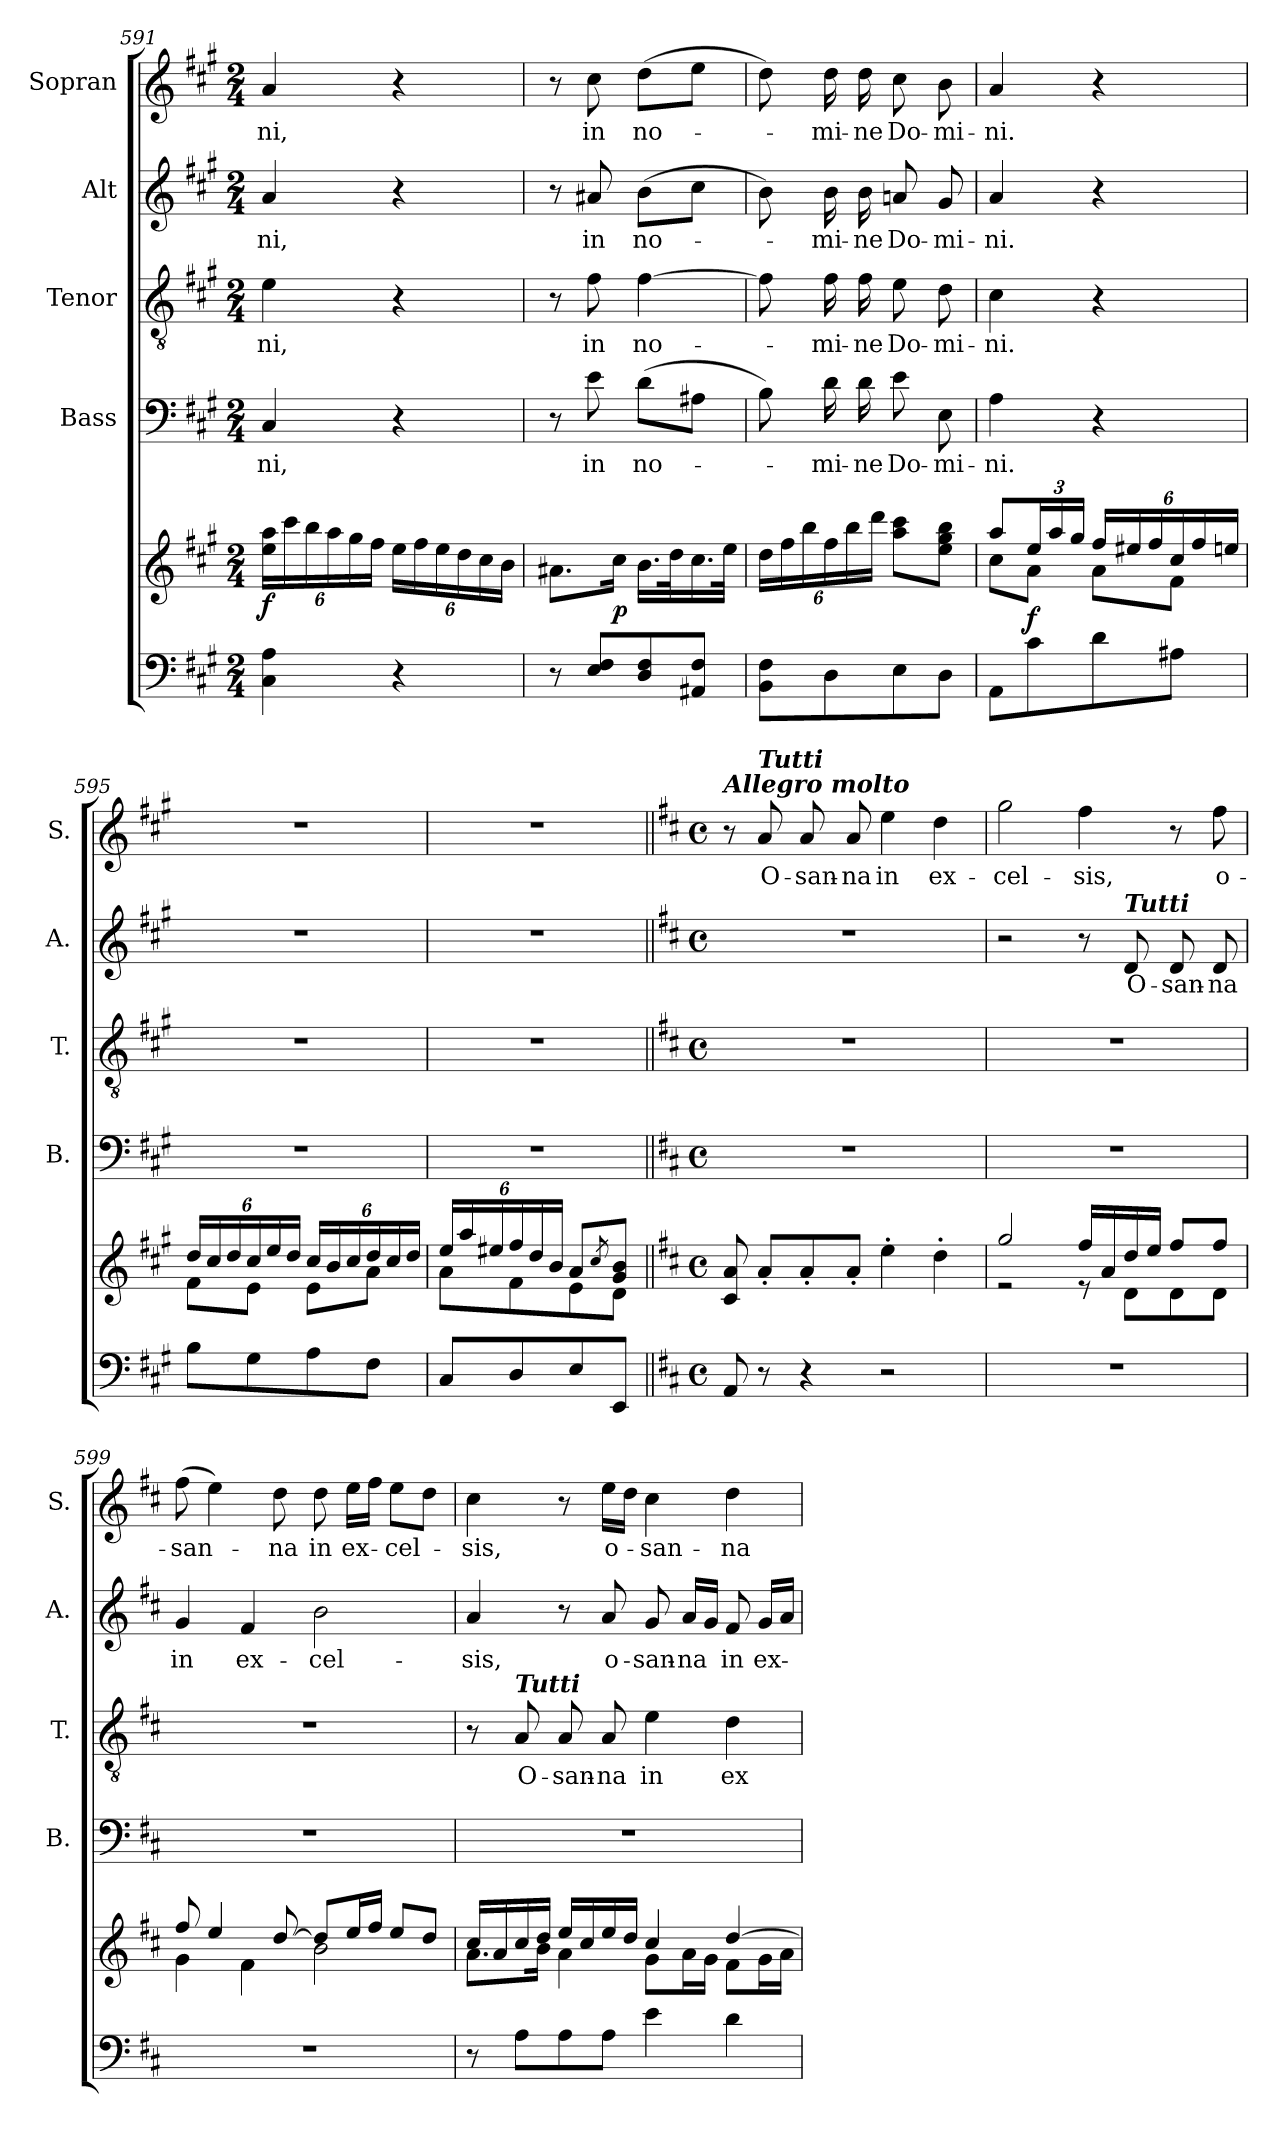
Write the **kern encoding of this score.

**kern	**kern	**dynam	**kern	**text	**kern	**text	**kern	**text	**kern	**text
*part5	*part5	*part5	*part4	*part4	*part3	*part3	*part2	*part2	*part1	*part1
*staff6	*staff5	*staff5/6	*staff4	*staff4	*staff3	*staff3	*staff2	*staff2	*staff1	*staff1
*	*	*	*I"Bass	*	*I"Tenor	*	*I"Alt	*	*I"Sopran	*
*	*	*	*I'B.	*	*I'T.	*	*I'A.	*	*I'S.	*
!!LO:PB:g=z
*clefF4	*clefG2	*	*clefF4	*	*clefGv2	*	*clefG2	*	*clefG2	*
*k[f#c#g#]	*k[f#c#g#]	*	*k[f#c#g#]	*	*k[f#c#g#]	*	*k[f#c#g#]	*	*k[f#c#g#]	*
*A:	*A:	*	*A:	*	*A:	*	*A:	*	*A:	*
*M2/4	*M2/4	*	*M2/4	*	*M2/4	*	*M2/4	*	*M2/4	*
=591	=591	=591	=591	=591	=591	=591	=591	=591	=591	=591
!	!	!LO:DY:b	!	!LO:LY:b	!	!LO:LY:b	!	!LO:LY:b	!	!LO:LY:b
4C#\ 4A\	24ee\ 24aa\LL	f	4C#/	-ni,	4e\	-ni,	4a/	-ni,	4a/	-ni,
.	24ccc#\	.	.	.	.	.	.	.	.	.
.	24bb\	.	.	.	.	.	.	.	.	.
.	24aa\	.	.	.	.	.	.	.	.	.
.	24gg#\	.	.	.	.	.	.	.	.	.
.	24ff#\JJ	.	.	.	.	.	.	.	.	.
4r	24ee\LL	.	4r	.	4r	.	4r	.	4r	.
.	24ff#\	.	.	.	.	.	.	.	.	.
.	24ee\	.	.	.	.	.	.	.	.	.
.	24dd\	.	.	.	.	.	.	.	.	.
.	24cc#\	.	.	.	.	.	.	.	.	.
.	24b\JJ	.	.	.	.	.	.	.	.	.
=592	=592	=592	=592	=592	=592	=592	=592	=592	=592	=592
8r	8.a#X\L	.	8r	.	8r	.	8r	.	8r	.
!	!	!	!	!LO:LY:b	!	!LO:LY:b	!	!LO:LY:b	!	!LO:LY:b
8E/ 8F#/L	.	.	8e\	in	8f#\	in	8a#X/	in	8cc#\	in
!	!	!LO:DY:b	!	!	!	!	!	!	!	!
.	16cc#\Jk	p	.	.	.	.	.	.	.	.
!	!	!	!	!LO:LY:b	!	!LO:LY:b	!	!LO:LY:b	!	!LO:LY:b
8D/ 8F#/	16.b\LL	.	(>8d\L	no-	[4f#\	no-	(>8b\L	no-	(>8dd\L	no-
.	32dd\k	.	.	.	.	.	.	.	.	.
8AA#X/ 8F#/J	16.cc#\	.	8A#X\J	.	.	.	8cc#\J	.	8ee\J	.
.	32ee\JJk	.	.	.	.	.	.	.	.	.
=593	=593	=593	=593	=593	=593	=593	=593	=593	=593	=593
8BB\ 8F#\L	24dd\LL	.	8B\)	.	8f#\]	.	8b\)	.	8dd\)	.
.	24ff#\	.	.	.	.	.	.	.	.	.
.	24bb\	.	.	.	.	.	.	.	.	.
!	!	!	!	!LO:LY:b	!	!LO:LY:b	!	!LO:LY:b	!	!LO:LY:b
8D\	24ff#\	.	16d\	-mi-	16f#\	-mi-	16b\	-mi-	16dd\	-mi-
.	24bb\	.	.	.	.	.	.	.	.	.
!	!	!	!	!LO:LY:b	!	!LO:LY:b	!	!LO:LY:b	!	!LO:LY:b
.	.	.	16d\	-ne	16f#\	-ne	16b\	-ne	16dd\	-ne
.	24ddd\JJ	.	.	.	.	.	.	.	.	.
!	!	!	!	!LO:LY:b	!	!LO:LY:b	!	!LO:LY:b	!	!LO:LY:b
8E\	8aa\ 8ccc#\L	.	8e\	Do-	8e\	Do-	8an/	Do-	8cc#\	Do-
!	!	!	!	!LO:LY:b	!	!LO:LY:b	!	!LO:LY:b	!	!LO:LY:b
8D\J	8ee\ 8gg#\ 8bb\J	.	8E\	-mi-	8d\	-mi-	8g#/	-mi-	8b\	-mi-
=594	=594	=594	=594	=594	=594	=594	=594	=594	=594	=594
*	*^	*	*	*	*	*	*	*	*	*
!	!	!	!	!	!LO:LY:b	!	!LO:LY:b	!	!LO:LY:b	!	!LO:LY:b
8AA\L	8aa/L	8cc#\L	.	4A\	-ni.	4c#\	-ni.	4a/	-ni.	4a/	-ni.
!	!	!	!LO:DY:b	!	!	!	!	!	!	!	!
8c#\	24ee/L	8a\J	f	.	.	.	.	.	.	.	.
.	24aa/	.	.	.	.	.	.	.	.	.	.
.	24gg#/JJ	.	.	.	.	.	.	.	.	.	.
8d\	24ff#/LL	8a\L	.	4r	.	4r	.	4r	.	4r	.
.	24ee#X/	.	.	.	.	.	.	.	.	.	.
.	24ff#/	.	.	.	.	.	.	.	.	.	.
8A#X\J	24cc#/	8f#\J	.	.	.	.	.	.	.	.	.
.	24ff#/	.	.	.	.	.	.	.	.	.	.
.	24een/JJ	.	.	.	.	.	.	.	.	.	.
!!LO:LB:g=z
=595	=595	=595	=595	=595	=595	=595	=595	=595	=595	=595	=595
8B\L	24dd/LL	8f#\L	.	2r	.	2r	.	2r	.	2r	.
.	24cc#/	.	.	.	.	.	.	.	.	.	.
.	24dd/	.	.	.	.	.	.	.	.	.	.
8G#\	24cc#/	8e\J	.	.	.	.	.	.	.	.	.
.	24ee/	.	.	.	.	.	.	.	.	.	.
.	24dd/JJ	.	.	.	.	.	.	.	.	.	.
8A\	24cc#/LL	8e\L	.	.	.	.	.	.	.	.	.
.	24b/	.	.	.	.	.	.	.	.	.	.
.	24cc#/	.	.	.	.	.	.	.	.	.	.
8F#\J	24dd/	8a\J	.	.	.	.	.	.	.	.	.
.	24cc#/	.	.	.	.	.	.	.	.	.	.
.	24dd/JJ	.	.	.	.	.	.	.	.	.	.
=596	=596	=596	=596	=596	=596	=596	=596	=596	=596	=596	=596
8C#/L	24ee/LL	8a\L	.	2r	.	2r	.	2r	.	2r	.
.	24aa/	.	.	.	.	.	.	.	.	.	.
.	24ee#X/	.	.	.	.	.	.	.	.	.	.
8D/	24ff#/	8f#\	.	.	.	.	.	.	.	.	.
.	24dd/	.	.	.	.	.	.	.	.	.	.
.	24b/JJ	.	.	.	.	.	.	.	.	.	.
8E/	8a/L	8e\	.	.	.	.	.	.	.	.	.
.	8qcc#/	.	.	.	.	.	.	.	.	.	.
8EE/J	8g#/ 8b/J	8d\J	.	.	.	.	.	.	.	.	.
*	*v	*v	*	*	*	*	*	*	*	*	*
=597||	=597||	=597||	=597||	=597||	=597||	=597||	=597||	=597||	=597||	=597||
*k[f#c#]	*k[f#c#]	*	*k[f#c#]	*	*k[f#c#]	*	*k[f#c#]	*	*k[f#c#]	*
*D:	*D:	*	*D:	*	*D:	*	*D:	*	*D:	*
*M4/4	*M4/4	*	*M4/4	*	*M4/4	*	*M4/4	*	*M4/4	*
*met(c)	*met(c)	*	*met(c)	*	*met(c)	*	*met(c)	*	*met(c)	*
*	*^	*	*	*	*	*	*	*	*	*
!	!	!	!	!	!	!	!	!	!	!LO:TX:a:Bi:t=Allegro molto	!
*	*v	*v	*	*	*	*	*	*	*	*	*
8AA/	8c#/ 8a/	.	1r	.	1r	.	1r	.	8r	.
!	!	!	!	!	!	!	!	!	!LO:TX:a:Bi:t=Tutti	!
!	!	!	!	!	!	!	!	!	!	!LO:LY:b
8r	8a'</L	.	.	.	.	.	.	.	8a/	O-
!	!	!	!	!	!	!	!	!	!	!LO:LY:b
4r	8a'</	.	.	.	.	.	.	.	8a/	-san-
!	!	!	!	!	!	!	!	!	!	!LO:LY:b
.	8a'</J	.	.	.	.	.	.	.	8a/	-na
!	!	!	!	!	!	!	!	!	!	!LO:LY:b
2r	4ee'>\	.	.	.	.	.	.	.	4ee\	in
!	!	!	!	!	!	!	!	!	!	!LO:LY:b
.	4dd'>\	.	.	.	.	.	.	.	4dd\	ex-
=598	=598	=598	=598	=598	=598	=598	=598	=598	=598	=598
*	*^	*	*	*	*	*	*	*	*	*
!	!	!	!	!	!	!	!	!	!	!	!LO:LY:b
1r	2gg/	2re	.	1r	.	1r	.	2r	.	2gg\	-cel-
!	!	!	!	!	!	!	!	!	!	!	!LO:LY:b
.	16ff#/LL	8re	.	.	.	.	.	8r	.	4ff#\	-sis,
.	16a/	.	.	.	.	.	.	.	.	.	.
!	!	!	!	!	!	!	!	!LO:TX:a:Bi:t=Tutti	!	!	!
!	!	!	!	!	!	!	!	!	!LO:LY:b	!	!
.	16dd/	8d\L	.	.	.	.	.	8d/	O-	.	.
.	16ee/JJ	.	.	.	.	.	.	.	.	.	.
!	!	!	!	!	!	!	!	!	!LO:LY:b	!	!
.	8ff#/L	8d\	.	.	.	.	.	8d/	-san-	8r	.
!	!	!	!	!	!	!	!	!	!LO:LY:b	!	!LO:LY:b
.	8ff#/J	8d\J	.	.	.	.	.	8d/	-na	8ff#\	o-
!!LO:PB:g=z
=599	=599	=599	=599	=599	=599	=599	=599	=599	=599	=599	=599
!	!	!	!	!	!	!	!	!	!LO:LY:b	!	!LO:LY:b
1r	8ff#/	4g\	.	1r	.	1r	.	4g/	in	(>8ff#\	-san-
.	4ee/	.	.	.	.	.	.	.	.	4ee\)	.
!	!	!	!	!	!	!	!	!	!LO:LY:b	!	!
.	.	4f#\	.	.	.	.	.	4f#/	ex-	.	.
!	!	!	!	!	!	!	!	!	!	!	!LO:LY:b
.	[>8dd/	.	.	.	.	.	.	.	.	8dd\	-na
!	!	!	!	!	!	!	!	!	!LO:LY:b	!	!LO:LY:b
.	8dd/L]	2b\	.	.	.	.	.	2b\	-cel-	8dd\	in
!	!	!	!	!	!	!	!	!	!	!	!LO:LY:b
.	16ee/L	.	.	.	.	.	.	.	.	16ee\LL	ex-
.	16ff#/JJ	.	.	.	.	.	.	.	.	16ff#\JJ	.
!	!	!	!	!	!	!	!	!	!	!	!LO:LY:b
.	8ee/L	.	.	.	.	.	.	.	.	8ee\L	-cel-
.	8dd/J	.	.	.	.	.	.	.	.	8dd\J	.
=600	=600	=600	=600	=600	=600	=600	=600	=600	=600	=600	=600
!	!	!	!	!	!	!	!	!	!LO:LY:b	!	!LO:LY:b
8r	16cc#/LL	8.a\L	.	1r	.	8r	.	4a/	-sis,	4cc#\	-sis,
.	16a/	.	.	.	.	.	.	.	.	.	.
!	!	!	!	!	!	!LO:TX:a:Bi:t=Tutti	!	!	!	!	!
!	!	!	!	!	!	!	!LO:LY:b	!	!	!	!
8A\L	16cc#/	.	.	.	.	8A/	O-	.	.	.	.
.	16dd/JJ	16b\Jk	.	.	.	.	.	.	.	.	.
!	!	!	!	!	!	!	!LO:LY:b	!	!	!	!
8A\	16ee/LL	4a\	.	.	.	8A/	-san-	8r	.	8r	.
.	16cc#/	.	.	.	.	.	.	.	.	.	.
!	!	!	!	!	!	!	!LO:LY:b	!	!LO:LY:b	!	!LO:LY:b
8A\J	16ee/	.	.	.	.	8A/	-na	8a/	o-	16ee\LL	o-
.	16dd/JJ	.	.	.	.	.	.	.	.	16dd\JJ	.
!	!	!	!	!	!	!	!LO:LY:b	!	!LO:LY:b	!	!LO:LY:b
4e\	4cc#/	8g\L	.	.	.	4e\	in	8g/	-san-	4cc#\	-san-
!	!	!	!	!	!	!	!	!	!LO:LY:b	!	!
.	.	16a\L	.	.	.	.	.	16a/LL	-na	.	.
.	.	16g\JJ	.	.	.	.	.	16g/JJ	.	.	.
!	!	!	!	!	!	!	!LO:LY:b	!	!LO:LY:b	!	!LO:LY:b
4d\	[>4dd/	8f#\L	.	.	.	4d\	ex-	8f#/	in	4dd\	-na
!	!	!	!	!	!	!	!	!	!LO:LY:b	!	!
.	.	16g\L	.	.	.	.	.	16g/LL	ex-	.	.
.	.	16a\JJ	.	.	.	.	.	16a/JJ	.	.	.
*	*v	*v	*	*	*	*	*	*	*	*	*
=	=	=	=	=	=	=	=	=	=	=
*-	*-	*-	*-	*-	*-	*-	*-	*-	*-	*-
